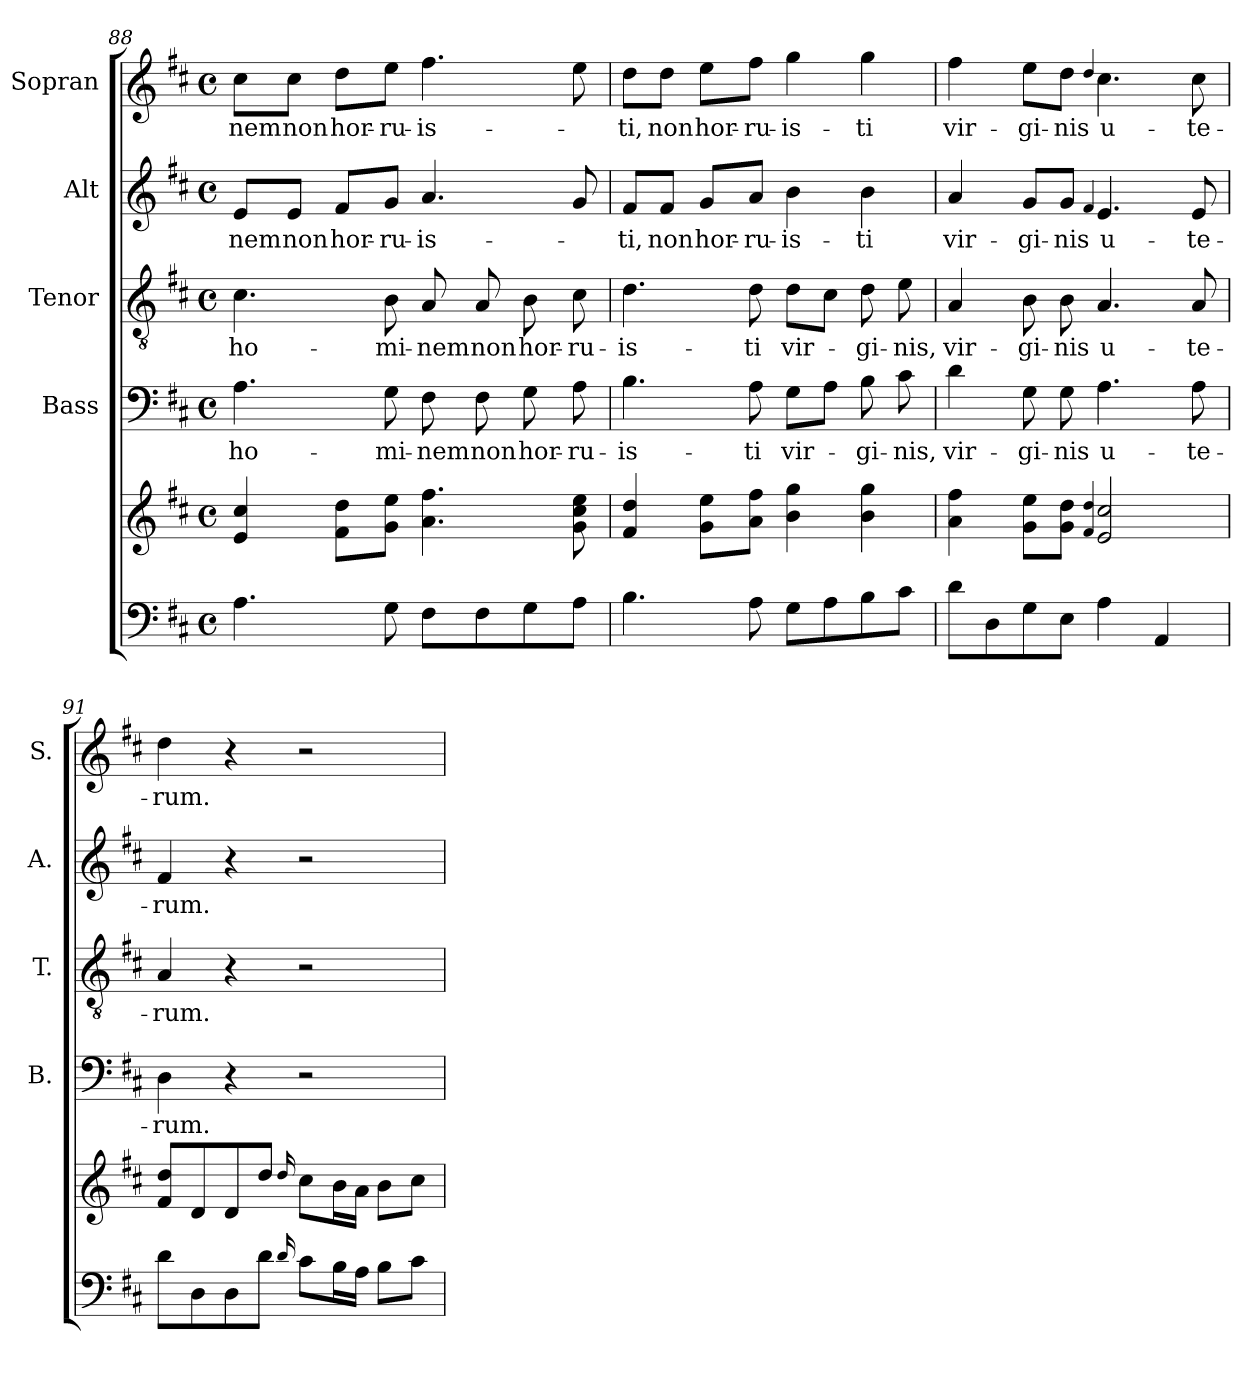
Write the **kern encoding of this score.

**kern	**kern	**kern	**text	**kern	**text	**kern	**text	**kern	**text
*part5	*part5	*part4	*part4	*part3	*part3	*part2	*part2	*part1	*part1
*staff6	*staff5	*staff4	*staff4	*staff3	*staff3	*staff2	*staff2	*staff1	*staff1
*	*	*I"Bass	*	*I"Tenor	*	*I"Alt	*	*I"Sopran	*
*	*	*I'B.	*	*I'T.	*	*I'A.	*	*I'S.	*
!!LO:PB:g=z
*clefF4	*clefG2	*clefF4	*	*clefGv2	*	*clefG2	*	*clefG2	*
*k[f#c#]	*k[f#c#]	*k[f#c#]	*	*k[f#c#]	*	*k[f#c#]	*	*k[f#c#]	*
*D:	*D:	*D:	*	*D:	*	*D:	*	*D:	*
*M4/4	*M4/4	*M4/4	*	*M4/4	*	*M4/4	*	*M4/4	*
*met(c)	*met(c)	*met(c)	*	*met(c)	*	*met(c)	*	*met(c)	*
=88	=88	=88	=88	=88	=88	=88	=88	=88	=88
!	!	!	!LO:LY:b	!	!LO:LY:b	!	!LO:LY:b	!	!LO:LY:b
4.A\	4e/ 4cc#/	4.A\	ho-	4.c#\	ho-	8e/L	-nem	8cc#\L	-nem
!	!	!	!	!	!	!	!LO:LY:b	!	!LO:LY:b
.	.	.	.	.	.	8e/J	non	8cc#\J	non
!	!	!	!	!	!	!	!LO:LY:b	!	!LO:LY:b
.	8f#\ 8dd\L	.	.	.	.	8f#/L	hor-	8dd\L	hor-
!	!	!	!LO:LY:b	!	!LO:LY:b	!	!LO:LY:b	!	!LO:LY:b
8G\	8g\ 8ee\J	8G\	-mi-	8B\	-mi-	8g/J	-ru-	8ee\J	-ru-
!	!	!	!LO:LY:b	!	!LO:LY:b	!	!LO:LY:b	!	!LO:LY:b
8F#\L	4.a\ 4.ff#\	8F#\	-nem	8A/	-nem	4.a/	-is-	4.ff#\	-is-
!	!	!	!LO:LY:b	!	!LO:LY:b	!	!	!	!
8F#\	.	8F#\	non	8A/	non	.	.	.	.
!	!	!	!LO:LY:b	!	!LO:LY:b	!	!	!	!
8G\	.	8G\	hor-	8B\	hor-	.	.	.	.
!	!	!	!LO:LY:b	!	!LO:LY:b	!	!	!	!
8A\J	8g\ 8cc#\ 8ee\	8A\	-ru-	8c#\	-ru-	8g/	.	8ee\	.
=89	=89	=89	=89	=89	=89	=89	=89	=89	=89
!	!	!	!LO:LY:b	!	!LO:LY:b	!	!LO:LY:b	!	!LO:LY:b
4.B\	4f#/ 4dd/	4.B\	-is-	4.d\	-is-	8f#/L	-ti,	8dd\L	-ti,
!	!	!	!	!	!	!	!LO:LY:b	!	!LO:LY:b
.	.	.	.	.	.	8f#/J	non	8dd\J	non
!	!	!	!	!	!	!	!LO:LY:b	!	!LO:LY:b
.	8g\ 8ee\L	.	.	.	.	8g/L	hor-	8ee\L	hor-
!	!	!	!LO:LY:b	!	!LO:LY:b	!	!LO:LY:b	!	!LO:LY:b
8A\	8a\ 8ff#\J	8A\	-ti	8d\	-ti	8a/J	-ru-	8ff#\J	-ru-
!	!	!	!LO:LY:b	!	!LO:LY:b	!	!LO:LY:b	!	!LO:LY:b
8G\L	4b\ 4gg\	8G\L	vir-	8d\L	vir-	4b\	-is-	4gg\	-is-
8A\	.	8A\J	.	8c#\J	.	.	.	.	.
!	!	!	!LO:LY:b	!	!LO:LY:b	!	!LO:LY:b	!	!LO:LY:b
8B\	4b\ 4gg\	8B\	-gi-	8d\	-gi-	4b\	-ti	4gg\	-ti
!	!	!	!LO:LY:b	!	!LO:LY:b	!	!	!	!
8c#\J	.	8c#\	-nis,	8e\	-nis,	.	.	.	.
=90	=90	=90	=90	=90	=90	=90	=90	=90	=90
!	!	!	!LO:LY:b	!	!LO:LY:b	!	!LO:LY:b	!	!LO:LY:b
8d\L	4a\ 4ff#\	4d\	vir-	4A/	vir-	4a/	vir-	4ff#\	vir-
8D\	.	.	.	.	.	.	.	.	.
!	!	!	!LO:LY:b	!	!LO:LY:b	!	!LO:LY:b	!	!LO:LY:b
8G\	8g\ 8ee\L	8G\	-gi-	8B\	-gi-	8g/L	-gi-	8ee\L	-gi-
!	!	!	!LO:LY:b	!	!LO:LY:b	!	!LO:LY:b	!	!LO:LY:b
8E\J	8g\ 8dd\J	8G\	-nis	8B\	-nis	8g/J	-nis	8dd\J	-nis
.	4qqf#/ 4qqdd/	.	.	.	.	4qqf#/	.	4qqdd/	.
!	!	!	!LO:LY:b	!	!LO:LY:b	!	!LO:LY:b	!	!LO:LY:b
4A\	2e/ 2cc#/	4.A\	u-	4.A/	u-	4.e/	u-	4.cc#\	u-
4AA/	.	.	.	.	.	.	.	.	.
!	!	!	!LO:LY:b	!	!LO:LY:b	!	!LO:LY:b	!	!LO:LY:b
.	.	8A\	-te-	8A/	-te-	8e/	-te-	8cc#\	-te-
=91	=91	=91	=91	=91	=91	=91	=91	=91	=91
!	!	!	!LO:LY:b	!	!LO:LY:b	!	!LO:LY:b	!	!LO:LY:b
8d\L	8f#/ 8dd/L	4D\	-rum.	4A/	-rum.	4f#/	-rum.	4dd\	-rum.
8D\	8d/	.	.	.	.	.	.	.	.
8D\	8d/	4r	.	4r	.	4r	.	4r	.
8d\J	8dd/J	.	.	.	.	.	.	.	.
16qqd/	16qqdd/	.	.	.	.	.	.	.	.
8c#\L	8cc#\L	2r	.	2r	.	2r	.	2r	.
16B\L	16b\L	.	.	.	.	.	.	.	.
16A\JJ	16a\JJ	.	.	.	.	.	.	.	.
8B\L	8b\L	.	.	.	.	.	.	.	.
8c#\J	8cc#\J	.	.	.	.	.	.	.	.
=	=	=	=	=	=	=	=	=	=
*-	*-	*-	*-	*-	*-	*-	*-	*-	*-
